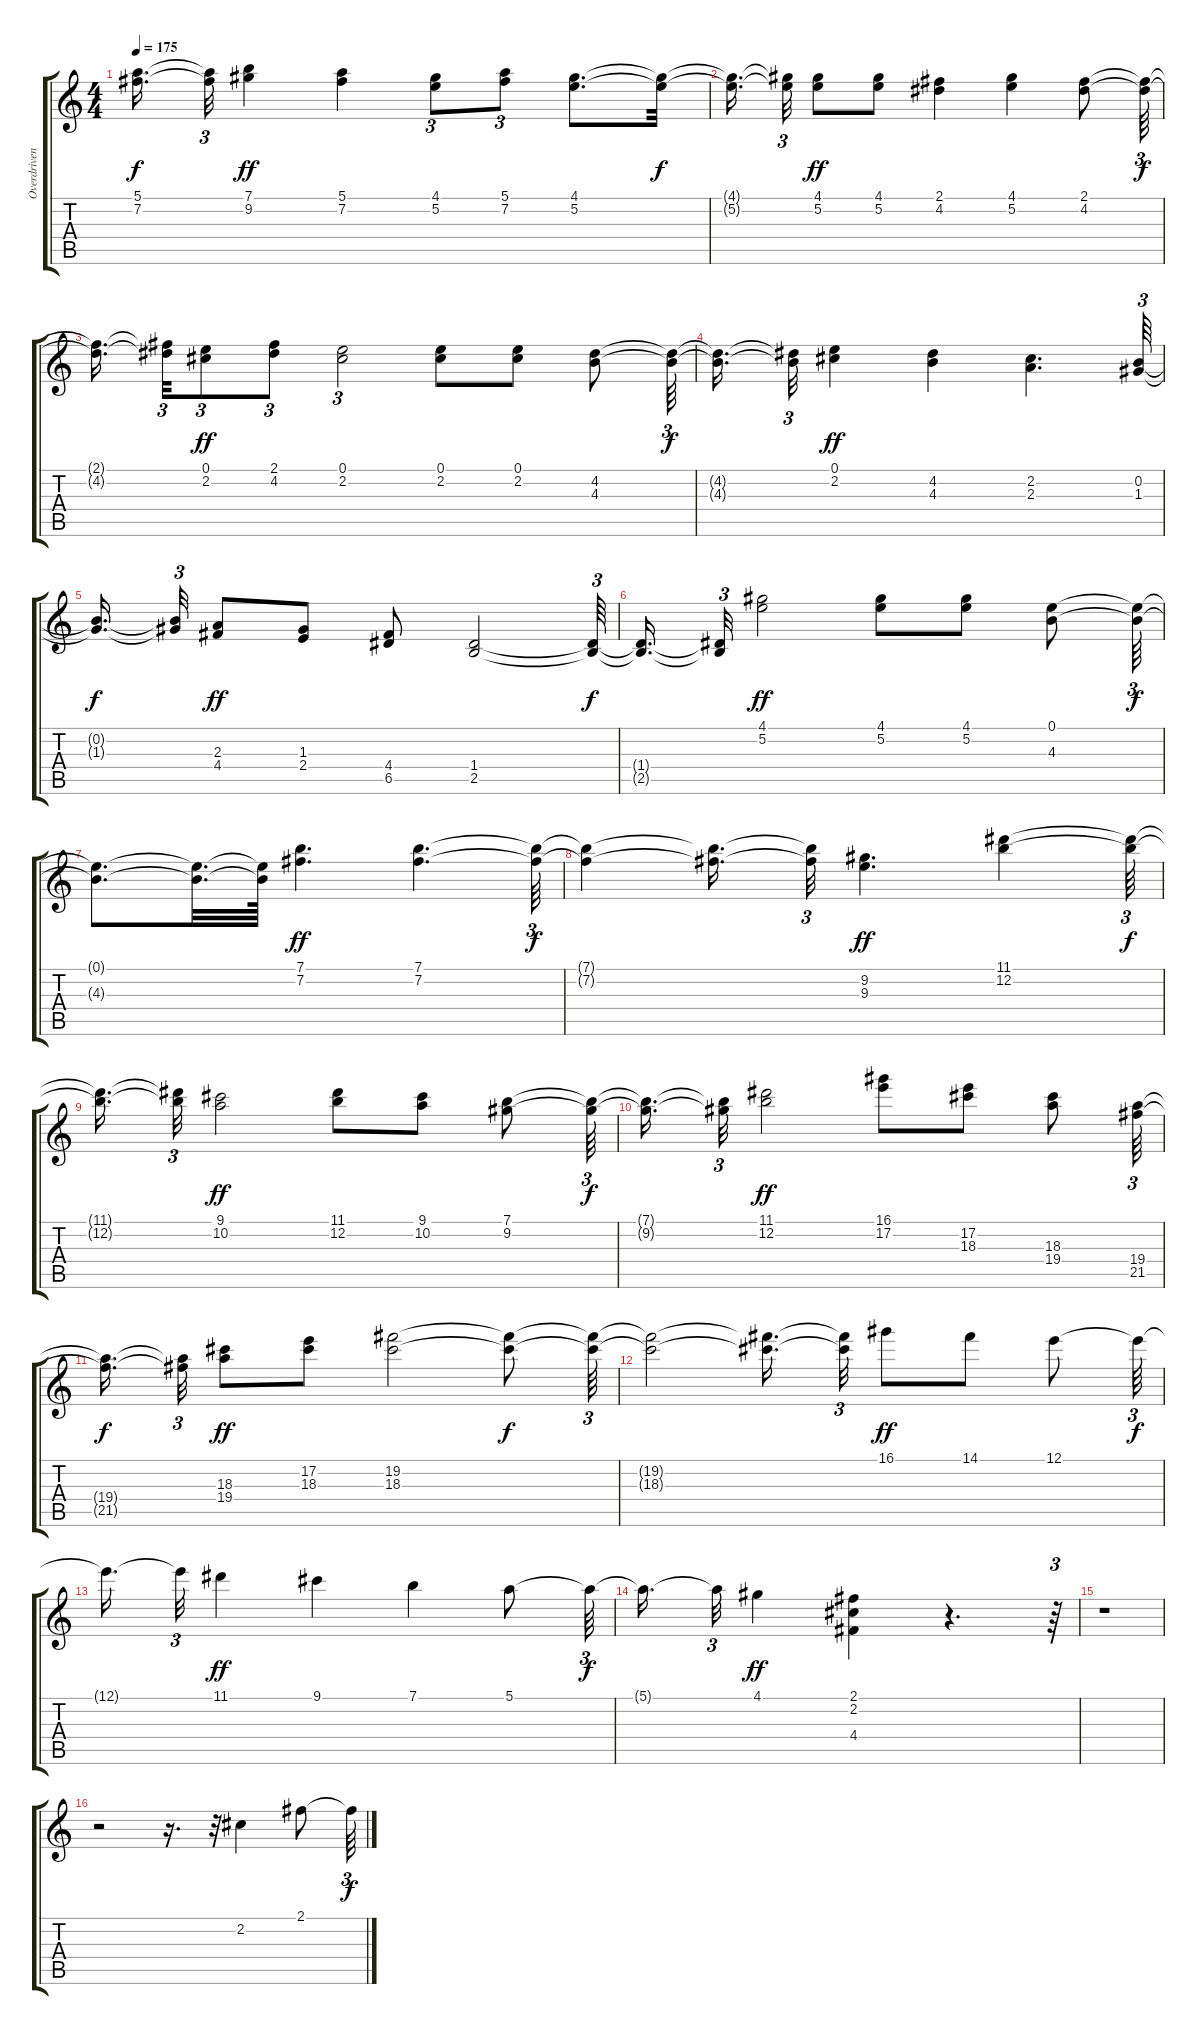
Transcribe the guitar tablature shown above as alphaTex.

\track ("Overdriven Guitar Neck P/up." "Overdriven") {instrument overdrivenguitar}
\staff {score tabs}
\tuning (E4 B3 G3 D3 A2 E2) {hide}
\ts (4 4)
\tempo 175
\clef g2
\ks c
(5.1{t} 7.2{t}).16{d dy f} (5.1{t} 7.2{t}).32{tu (3 2)} (7.1 9.2).4{dy ff} (5.1 7.2).4 (4.1 5.2).8{tu (3 2)} (5.1 7.2).8{tu (3 2)} (4.1 5.2).8{d} (4.1{t} 5.2{t}).32{dy f} |
(4.1{t} 5.2{t}).16{d beam splitsecondary} (4.1{t} 5.2{t}).32{tu (3 2)} (4.1 5.2).8{dy ff} (4.1 5.2).8 (2.1 4.2).4 (4.1 5.2).4 (2.1 4.2).8 (2.1{t} 4.2{t}).64{tu (3 2) dy f} |
(2.1{t} 4.2{t}).16{d beam splitsecondary} (2.1{t} 4.2{t}).32{tu (3 2)} (0.1 2.2).8{tu (3 2) dy ff} (2.1 4.2).8{tu (3 2)} (0.1 2.2).2{tu (3 2)} (0.1 2.2).8 (0.1 2.2).8 (4.2 4.3).8 (4.2{t} 4.3{t}).64{tu (3 2) dy f} |
(4.2{t} 4.3{t}).16{d} (4.2{t} 4.3{t}).32{tu (3 2)} (0.1 2.2).4{dy ff} (4.2 4.3).4 (2.2 2.3).4{d} (0.2 1.3).64{tu (3 2)} |
(0.2{t} 1.3{t}).16{d dy f beam splitsecondary} (0.2{t} 1.3{t}).32{tu (3 2)} (2.3 4.4).8{dy ff} (1.3 2.4).8 (4.4 6.5).8 (1.4 2.5).2 (1.4{t} 2.5{t}).64{tu (3 2) dy f} |
(1.4{t} 2.5{t}).16{d} (1.4{t} 2.5{t}).32{tu (3 2)} (4.1 5.2).2{dy ff} (4.1 5.2).8 (4.1 5.2).8 (0.1 4.3).8 (0.1{t} 4.3{t}).64{tu (3 2) dy f} |
(0.1{t} 4.3{t}).8{d} (0.1{t} 4.3{t}).32{d} (0.1{t} 4.3{t}).64 (7.1 7.2).4{d dy ff} (7.1 7.2).4{d} (7.1{t} 7.2{t}).64{tu (3 2) dy f} |
(7.1{t} 7.2{t}).4 (7.1{t} 7.2{t}).16{d} (7.1{t} 7.2{t}).32{tu (3 2)} (9.2 9.3).4{d dy ff} (11.1 12.2).4 (11.1{t} 12.2{t}).64{tu (3 2) dy f} |
(11.1{t} 12.2{t}).16{d} (11.1{t} 12.2{t}).32{tu (3 2)} (9.1 10.2).2{dy ff} (11.1 12.2).8 (9.1 10.2).8 (7.1 9.2).8 (7.1{t} 9.2{t}).64{tu (3 2) dy f} |
(7.1{t} 9.2{t}).16{d} (7.1{t} 9.2{t}).32{tu (3 2)} (11.1 12.2).2{dy ff} (16.1 17.2).8 (17.2 18.3).8 (18.3 19.4).8 (19.4 21.5).64{tu (3 2)} |
(19.4{t} 21.5{t}).16{d dy f beam splitsecondary} (19.4{t} 21.5{t}).32{tu (3 2)} (18.3 19.4).8{dy ff} (17.2 18.3).8 (19.2 18.3).2 (19.2{t} 18.3{t}).8{dy f} (19.2{t} 18.3{t}).64{tu (3 2)} |
(19.2{t} 18.3{t}).2 (19.2{t} 18.3{t}).16{d beam splitsecondary} (19.2{t} 18.3{t}).32{tu (3 2)} 16.1.8{dy ff} 14.1.8 12.1.8 12.1{t}.64{tu (3 2) dy f} |
12.1{t}.16{d} 12.1{t}.32{tu (3 2)} 11.1.4{dy ff} 9.1.4 7.1.4 5.1.8 5.1{t}.64{tu (3 2) dy f} |
5.1{t}.16{d} 5.1{t}.32{tu (3 2)} 4.1.4{dy ff} (2.1 2.2 4.4).4 r.4{d} r.64{tu (3 2)} |
r.1 |
r.2 r.16{d} r.32{tu (3 2)} 2.2.4 2.1.8 2.1{t}.64{tu (3 2) dy f}
